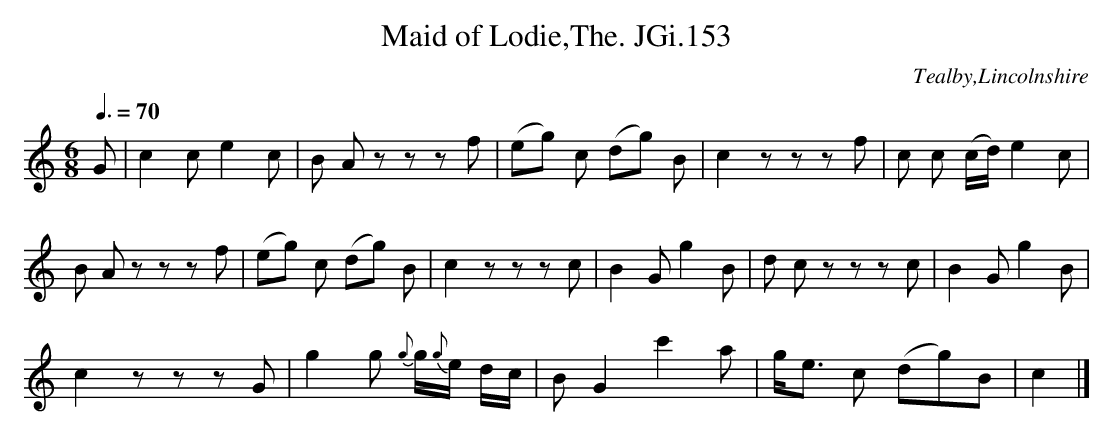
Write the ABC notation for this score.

X:1
T:Maid of Lodie,The. JGi.153
L:1/8
M:6/8
O:Tealby,Lincolnshire
Q:3/8=70
K:C
G|c2ce2c|B A zzzf|(eg) c (dg) B|c2zzzf|c c (c/d/)e2c|
B Azzz f|(eg) c (dg) B|c2zzzc|B2Gg2B|d c zzzc|B2Gg2B|
c2zzzG|g2g {g}g/{g}e/ d/c/|BG2c'2a|g<e c (dg)B|c2|]
